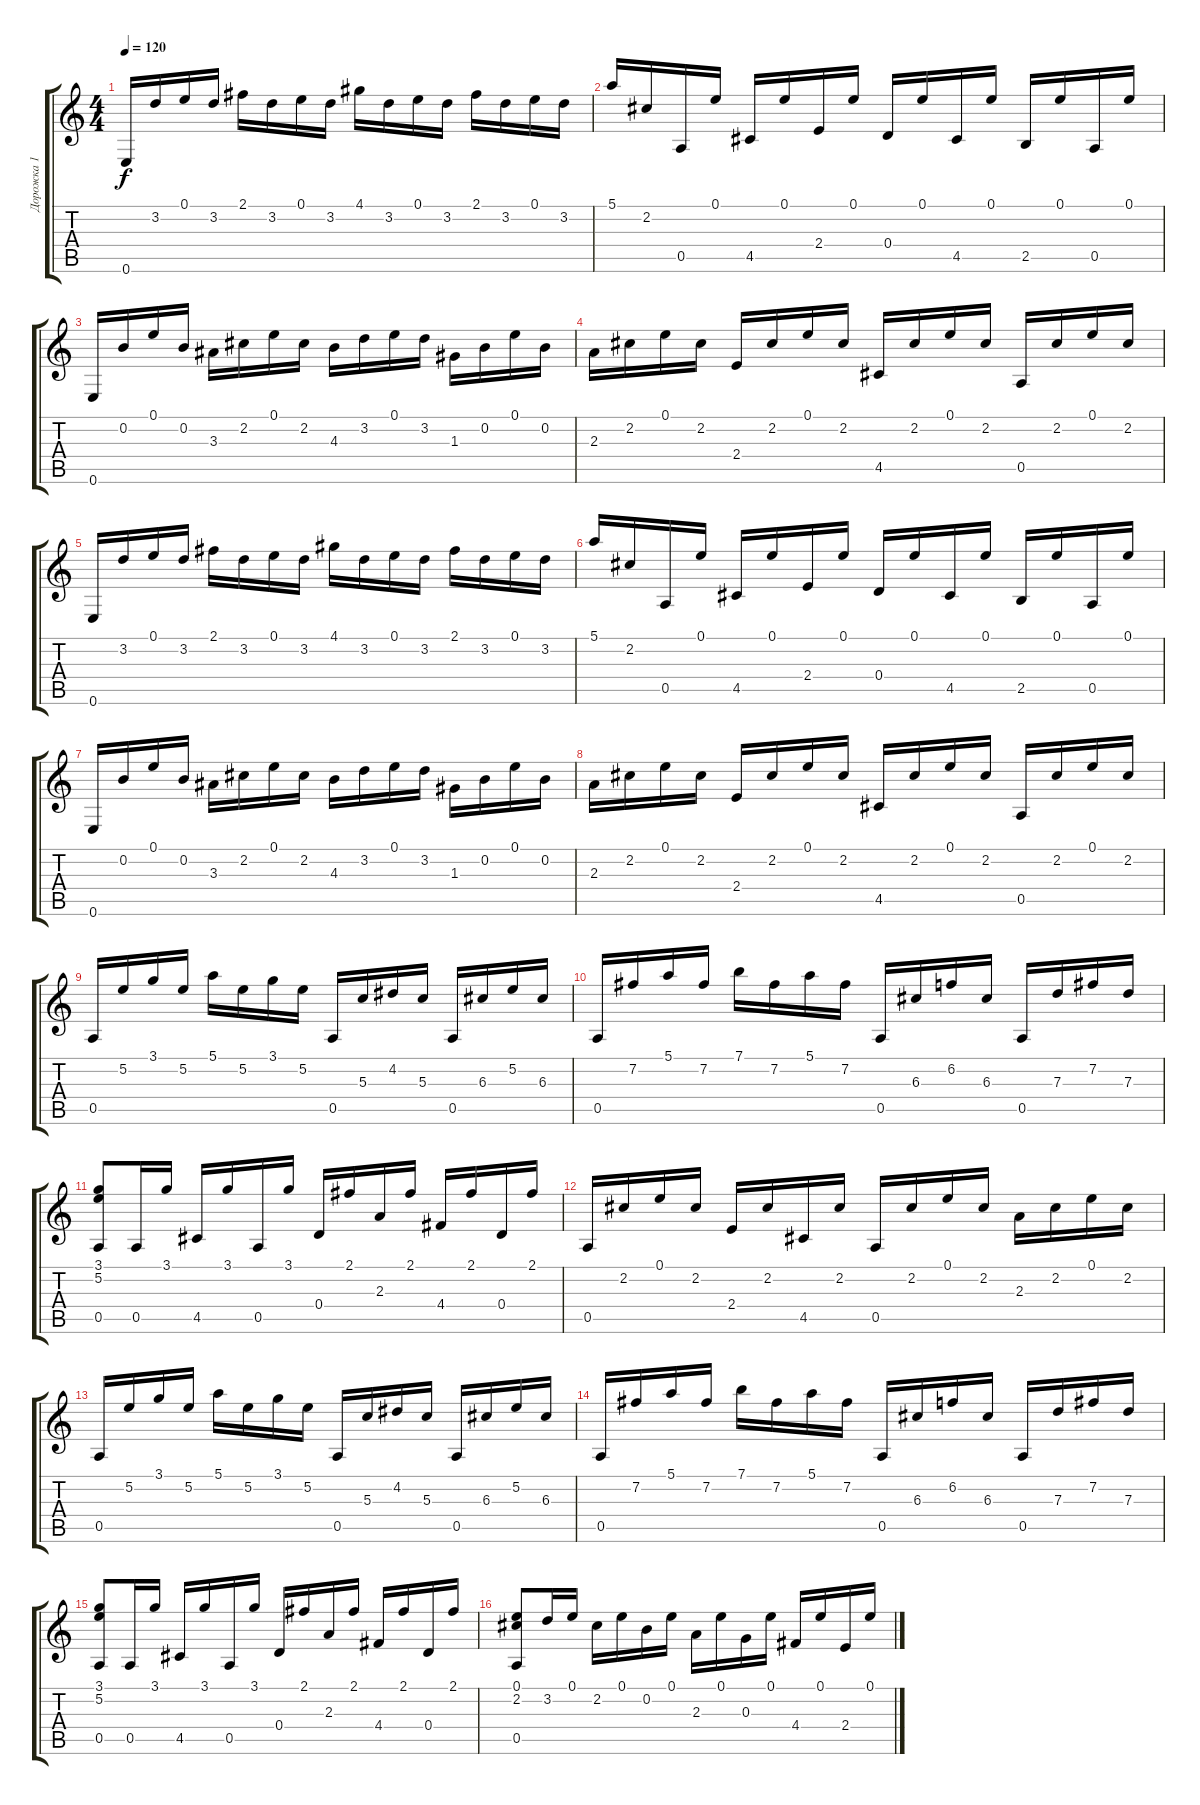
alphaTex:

\track ("Дорожка 1" "Дорожка 1") {instrument acousticguitarnylon}
\staff {score tabs}
\tuning (E4 B3 G3 D3 A2 E2) {hide}
\ts (4 4)
\tempo 120
\clef g2
\ks c
0.6.16{dy f} 3.2.16 0.1.16 3.2.16 2.1.16 3.2.16 0.1.16 3.2.16 4.1.16 3.2.16 0.1.16 3.2.16 2.1.16 3.2.16 0.1.16 3.2.16 |
5.1.16 2.2.16 0.5.16 0.1.16 4.5.16 0.1.16 2.4.16 0.1.16 0.4.16 0.1.16 4.5.16 0.1.16 2.5.16 0.1.16 0.5.16 0.1.16 |
0.6.16 0.2.16 0.1.16 0.2.16 3.3.16 2.2.16 0.1.16 2.2.16 4.3.16 3.2.16 0.1.16 3.2.16 1.3.16 0.2.16 0.1.16 0.2.16 |
2.3.16 2.2.16 0.1.16 2.2.16 2.4.16 2.2.16 0.1.16 2.2.16 4.5.16 2.2.16 0.1.16 2.2.16 0.5.16 2.2.16 0.1.16 2.2.16 |
0.6.16 3.2.16 0.1.16 3.2.16 2.1.16 3.2.16 0.1.16 3.2.16 4.1.16 3.2.16 0.1.16 3.2.16 2.1.16 3.2.16 0.1.16 3.2.16 |
5.1.16 2.2.16 0.5.16 0.1.16 4.5.16 0.1.16 2.4.16 0.1.16 0.4.16 0.1.16 4.5.16 0.1.16 2.5.16 0.1.16 0.5.16 0.1.16 |
0.6.16 0.2.16 0.1.16 0.2.16 3.3.16 2.2.16 0.1.16 2.2.16 4.3.16 3.2.16 0.1.16 3.2.16 1.3.16 0.2.16 0.1.16 0.2.16 |
2.3.16 2.2.16 0.1.16 2.2.16 2.4.16 2.2.16 0.1.16 2.2.16 4.5.16 2.2.16 0.1.16 2.2.16 0.5.16 2.2.16 0.1.16 2.2.16 |
0.5.16 5.2.16 3.1.16 5.2.16 5.1.16 5.2.16 3.1.16 5.2.16 0.5.16 5.3.16 4.2.16 5.3.16 0.5.16 6.3.16 5.2.16 6.3.16 |
0.5.16 7.2.16 5.1.16 7.2.16 7.1.16 7.2.16 5.1.16 7.2.16 0.5.16 6.3.16 6.2.16 6.3.16 0.5.16 7.3.16 7.2.16 7.3.16 |
(3.1 5.2 0.5).8 0.5.16 3.1.16 4.5.16 3.1.16 0.5.16 3.1.16 0.4.16 2.1.16 2.3.16 2.1.16 4.4.16 2.1.16 0.4.16 2.1.16 |
0.5.16 2.2.16 0.1.16 2.2.16 2.4.16 2.2.16 4.5.16 2.2.16 0.5.16 2.2.16 0.1.16 2.2.16 2.3.16 2.2.16 0.1.16 2.2.16 |
0.5.16 5.2.16 3.1.16 5.2.16 5.1.16 5.2.16 3.1.16 5.2.16 0.5.16 5.3.16 4.2.16 5.3.16 0.5.16 6.3.16 5.2.16 6.3.16 |
0.5.16 7.2.16 5.1.16 7.2.16 7.1.16 7.2.16 5.1.16 7.2.16 0.5.16 6.3.16 6.2.16 6.3.16 0.5.16 7.3.16 7.2.16 7.3.16 |
(3.1 5.2 0.5).8 0.5.16 3.1.16 4.5.16 3.1.16 0.5.16 3.1.16 0.4.16 2.1.16 2.3.16 2.1.16 4.4.16 2.1.16 0.4.16 2.1.16 |
(0.1 2.2 0.5).8 3.2.16 0.1.16 2.2.16 0.1.16 0.2.16 0.1.16 2.3.16 0.1.16 0.3.16 0.1.16 4.4.16 0.1.16 2.4.16 0.1.16
